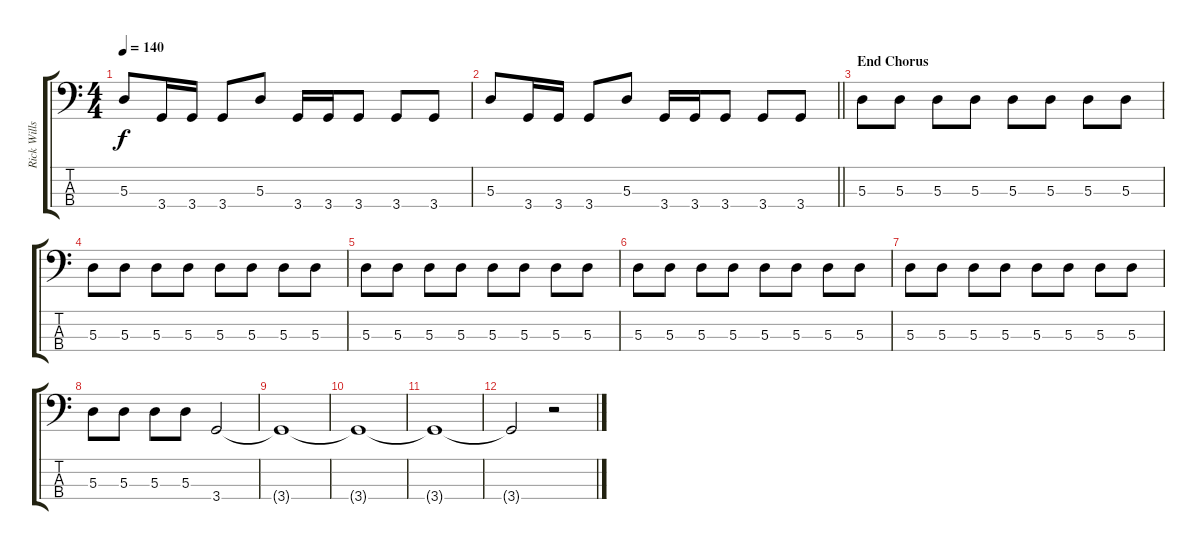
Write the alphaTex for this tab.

\track ("Rick Wills (Bass)" "Rick Wills") {instrument electricbassfinger}
\staff {score tabs}
\tuning (G2 D2 A1 E1) {hide}
\ts (4 4)
\tempo 140
\clef f4
\ks c
5.3.8{dy f} 3.4.16 3.4.16 3.4.8 5.3.8 3.4.16 3.4.16 3.4.8 3.4.8 3.4.8 |
\barLineRight lightlight
5.3.8 3.4.16 3.4.16 3.4.8 5.3.8 3.4.16 3.4.16 3.4.8 3.4.8 3.4.8 |
\section ("" "End Chorus")
5.3.8 5.3.8 5.3.8 5.3.8 5.3.8 5.3.8 5.3.8 5.3.8 |
5.3.8 5.3.8 5.3.8 5.3.8 5.3.8 5.3.8 5.3.8 5.3.8 |
5.3.8 5.3.8 5.3.8 5.3.8 5.3.8 5.3.8 5.3.8 5.3.8 |
5.3.8 5.3.8 5.3.8 5.3.8 5.3.8 5.3.8 5.3.8 5.3.8 |
5.3.8 5.3.8 5.3.8 5.3.8 5.3.8 5.3.8 5.3.8 5.3.8 |
5.3.8 5.3.8 5.3.8 5.3.8 3.4.2 |
3.4{t}.1 |
3.4{t}.1 |
3.4{t}.1 |
3.4{t}.2 r.2
